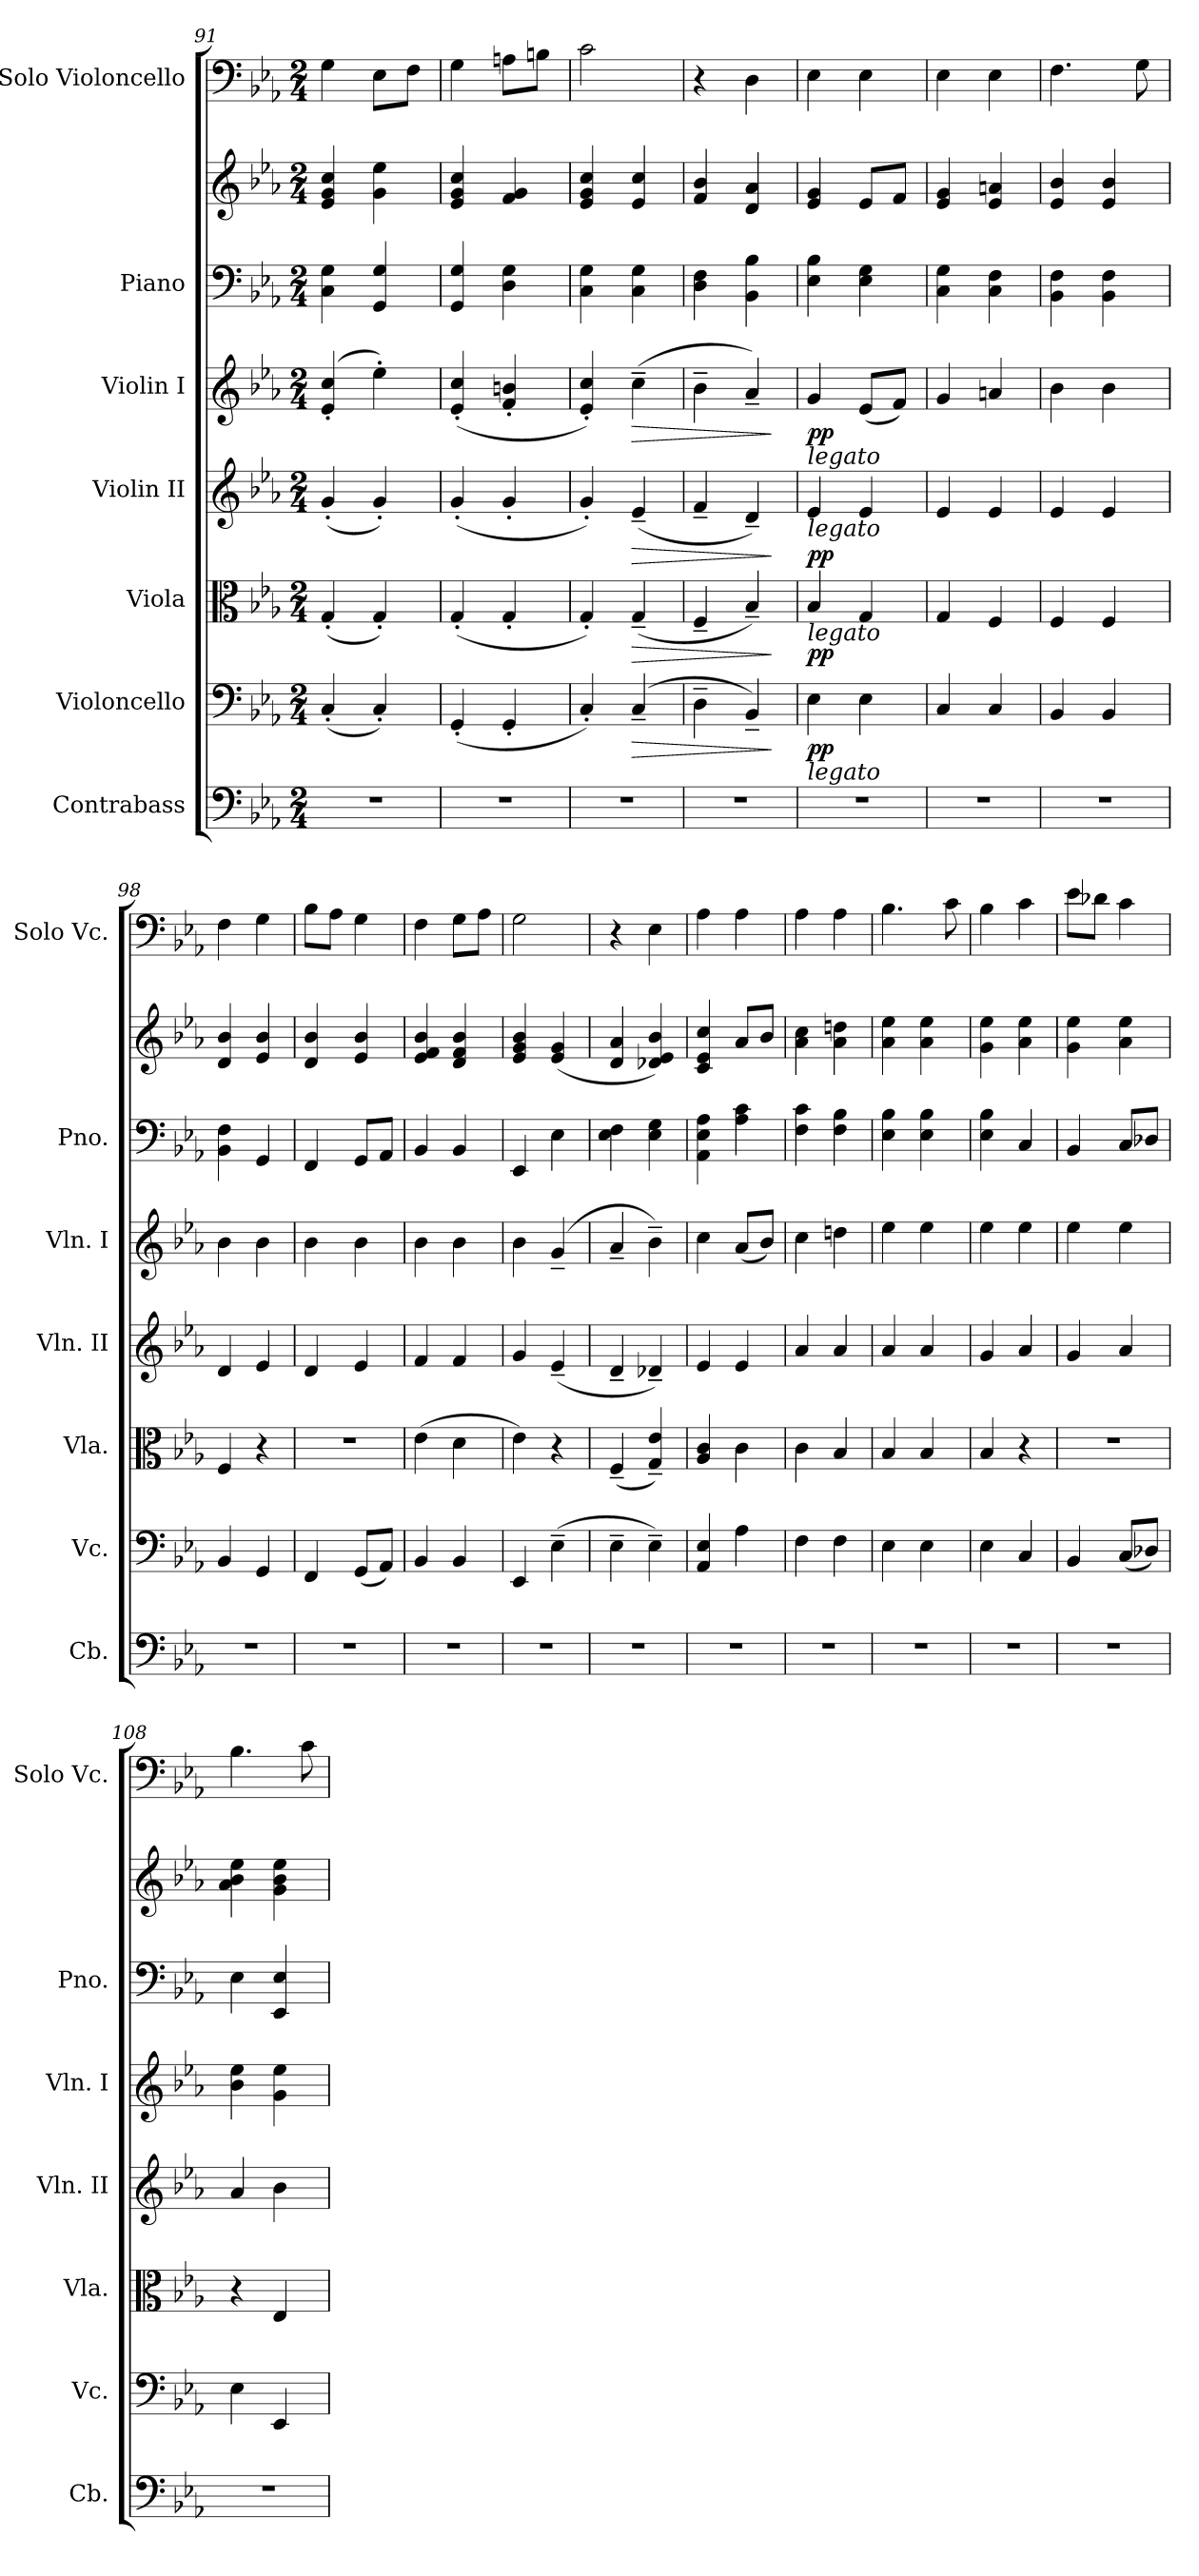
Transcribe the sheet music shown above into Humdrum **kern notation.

**kern	**kern	**dynam	**kern	**dynam	**kern	**dynam	**kern	**dynam	**kern	**kern	**dynam	**kern
*part7	*part6	*part6	*part5	*part5	*part4	*part4	*part3	*part3	*part2	*part2	*part2	*part1
*staff8	*staff7	*staff7	*staff6	*staff6	*staff5	*staff5	*staff4	*staff4	*staff3	*staff2	*staff2/3	*staff1
*I"Contrabass	*I"Violoncello	*	*I"Viola	*	*I"Violin II	*	*I"Violin I	*	*I"Piano	*	*	*I"Solo Violoncello
*I'Cb.	*I'Vc.	*	*I'Vla.	*	*I'Vln. II	*	*I'Vln. I	*	*I'Pno.	*	*	*I'Solo Vc.
*clefF4	*clefF4	*	*clefC3	*	*clefG2	*	*clefG2	*	*clefF4	*clefG2	*	*clefF4
*ITrd7c12	*	*	*	*	*	*	*	*	*	*	*	*
*k[b-e-a-]	*k[b-e-a-]	*	*k[b-e-a-]	*	*k[b-e-a-]	*	*k[b-e-a-]	*	*k[b-e-a-]	*k[b-e-a-]	*	*k[b-e-a-]
*M2/4	*M2/4	*	*M2/4	*	*M2/4	*	*M2/4	*	*M2/4	*M2/4	*	*M2/4
=91	=91	=91	=91	=91	=91	=91	=91	=91	=91	=91	=91	=91
2r	(<4C'/	.	(<4G'/	.	(<4g'/	.	(>4e-/' 4cc/'	.	4C\ 4G\	4e-/ 4g/ 4cc/	.	4G\
.	4C'/)	.	4G'/)	.	4g'/)	.	4ee-'\)	.	4GG/ 4G/	4g\ 4ee-\	.	8E-\L
.	.	.	.	.	.	.	.	.	.	.	.	8F\J
=92	=92	=92	=92	=92	=92	=92	=92	=92	=92	=92	=92	=92
2r	(<4GG'/	.	(<4G'/	.	(<4g'/	.	(<4e-/' 4cc/'	.	4GG/ 4G/	4e-/ 4g/ 4cc/	.	4G\
.	4GG'/	.	4G'/	.	4g'/	.	4f/' 4bn/'	.	4D\ 4G\	4f/ 4g/	.	8An\L
.	.	.	.	.	.	.	.	.	.	.	.	8Bn\J
=93	=93	=93	=93	=93	=93	=93	=93	=93	=93	=93	=93	=93
2r	4C'/)	.	4G'/)	.	4g'/)	.	4e-/' 4cc/')	.	4C\ 4G\	4e-/ 4g/ 4cc/	.	2c\
!	!	!LO:HP:b	!	!LO:HP:b	!	!LO:HP:b	!	!LO:HP:b	!	!	!	!
.	(<4C~/	>	(<4G~/	>	(<4e-~/	>	(>4cc~\	>	4C\ 4G\	4e-/ 4cc/	.	.
!!LO:LB:g=z
=94	=94	=94	=94	=94	=94	=94	=94	=94	=94	=94	=94	=94
2r	4D~\	.	4F~/	.	4f~/	.	4b-~\	.	4D\ 4F\	4f/ 4b-/	.	4r
.	4BB-~/)	.	4B-~/)	.	4d~/)	.	4a-~/)	.	4BB-\ 4B-\	4d/ 4a-/	.	4D\
.	.	]	.	]	.	]	.	]	.	.	.	.
=95	=95	=95	=95	=95	=95	=95	=95	=95	=95	=95	=95	=95
!	!	!	!	!	!	!	!LO:TX:b:i:t=legato	!	!	!	!	!
!	!	!	!	!	!LO:TX:b:i:t=legato	!	!	!	!	!	!	!
!	!	!	!LO:TX:b:i:t=legato	!	!	!	!	!	!	!	!	!
!	!LO:TX:b:i:t=legato	!	!	!	!	!	!	!	!	!	!	!
!	!	!LO:DY:b	!	!LO:DY:b	!	!LO:DY:b	!	!LO:DY:b	!	!	!LO:DY:b	!
!	!	!	!	!	!	!	!	!	!	!	!LO:DY:n=1:b	!
2r	4E-\	pp	4B-/	pp	4e-/	pp	4g/	pp	4E-\ 4B-\	4e-/ 4g/	pp other-dynamics	4E-\
.	4E-\	.	4G/	.	4e-/	.	(<8e-/L	.	4E-\ 4G\	8e-/L	.	4E-\
.	.	.	.	.	.	.	8f/J)	.	.	8f/J	.	.
=96	=96	=96	=96	=96	=96	=96	=96	=96	=96	=96	=96	=96
2r	4C/	.	4G/	.	4e-/	.	4g/	.	4C\ 4G\	4e-/ 4g/	.	4E-\
.	4C/	.	4F/	.	4e-/	.	4an/	.	4C\ 4F\	4e-/ 4an/	.	4E-\
=97	=97	=97	=97	=97	=97	=97	=97	=97	=97	=97	=97	=97
2r	4BB-/	.	4F/	.	4e-/	.	4b-\	.	4BB-\ 4F\	4e-/ 4b-/	.	4.F\
.	4BB-/	.	4F/	.	4e-/	.	4b-\	.	4BB-\ 4F\	4e-/ 4b-/	.	.
.	.	.	.	.	.	.	.	.	.	.	.	8G\
=98	=98	=98	=98	=98	=98	=98	=98	=98	=98	=98	=98	=98
2r	4BB-/	.	4F/	.	4d/	.	4b-\	.	4BB-\ 4F\	4d/ 4b-/	.	4F\
.	4GG/	.	4r	.	4e-/	.	4b-\	.	4GG/	4e-/ 4b-/	.	4G\
=99	=99	=99	=99	=99	=99	=99	=99	=99	=99	=99	=99	=99
2r	4FF/	.	2r	.	4d/	.	4b-\	.	4FF/	4d/ 4b-/	.	8B-\L
.	.	.	.	.	.	.	.	.	.	.	.	8A-\J
.	(<8GG/L	.	.	.	4e-/	.	4b-\	.	8GG/L	4e-/ 4b-/	.	4G\
.	8AA-/J)	.	.	.	.	.	.	.	8AA-/J	.	.	.
=100	=100	=100	=100	=100	=100	=100	=100	=100	=100	=100	=100	=100
2r	4BB-/	.	(>4e-\	.	4f/	.	4b-\	.	4BB-/	4e-/ 4f/ 4b-/	.	4F\
.	4BB-/	.	4d\	.	4f/	.	4b-\	.	4BB-/	4d/ 4f/ 4b-/	.	8G\L
.	.	.	.	.	.	.	.	.	.	.	.	8A-\J
=101	=101	=101	=101	=101	=101	=101	=101	=101	=101	=101	=101	=101
2r	4EE-/	.	4e-\)	.	4g/	.	4b-\	.	4EE-/	4e-/ 4g/ 4b-/	.	2G\
.	(>4E-~\	.	4r	.	(<4e-~/	.	(<4g~/	.	4E-\	(<4e-/ 4g/	.	.
=102	=102	=102	=102	=102	=102	=102	=102	=102	=102	=102	=102	=102
2r	4E-~\	.	(<4F~/	.	4d~/	.	4a-~/	.	4E-\ 4F\	4d/ 4a-/	.	4r
.	4E-~\)	.	4G/~ 4e-/~)	.	4d-X~/)	.	4b-~\)	.	4E-\ 4G\	4d-X/ 4e-/ 4b-/)	.	4E-\
=103	=103	=103	=103	=103	=103	=103	=103	=103	=103	=103	=103	=103
2r	4AA-/ 4E-/	.	4A-/ 4c/	.	4e-/	.	4cc\	.	4AA-\ 4E-\ 4A-\	4c/ 4e-/ 4cc/	.	4A-\
.	4A-\	.	4c\	.	4e-/	.	(<8a-/L	.	4A-\ 4c\	8a-/L	.	4A-\
.	.	.	.	.	.	.	8b-/J)	.	.	8b-/J	.	.
=104	=104	=104	=104	=104	=104	=104	=104	=104	=104	=104	=104	=104
2r	4F\	.	4c\	.	4a-/	.	4cc\	.	4F\ 4c\	4a-\ 4cc\	.	4A-\
.	4F\	.	4B-/	.	4a-/	.	4ddn\	.	4F\ 4B-\	4a-\ 4ddn\	.	4A-\
=105	=105	=105	=105	=105	=105	=105	=105	=105	=105	=105	=105	=105
2r	4E-\	.	4B-/	.	4a-/	.	4ee-\	.	4E-\ 4B-\	4a-\ 4ee-\	.	4.B-\
.	4E-\	.	4B-/	.	4a-/	.	4ee-\	.	4E-\ 4B-\	4a-\ 4ee-\	.	.
.	.	.	.	.	.	.	.	.	.	.	.	8c\
=106	=106	=106	=106	=106	=106	=106	=106	=106	=106	=106	=106	=106
2r	4E-\	.	4B-/	.	4g/	.	4ee-\	.	4E-\ 4B-\	4g\ 4ee-\	.	4B-\
.	4C/	.	4r	.	4a-/	.	4ee-\	.	4C/	4a-\ 4ee-\	.	4c\
=107	=107	=107	=107	=107	=107	=107	=107	=107	=107	=107	=107	=107
2r	4BB-/	.	2r	.	4g/	.	4ee-\	.	4BB-/	4g\ 4ee-\	.	8e-\L
.	.	.	.	.	.	.	.	.	.	.	.	8d-X\J
.	(<8C/L	.	.	.	4a-/	.	4ee-\	.	8C/L	4a-\ 4ee-\	.	4c\
.	8D-X/J)	.	.	.	.	.	.	.	8D-X/J	.	.	.
=108	=108	=108	=108	=108	=108	=108	=108	=108	=108	=108	=108	=108
2r	4E-\	.	4r	.	4a-/	.	4b-\ 4ee-\	.	4E-\	4a-\ 4b-\ 4ee-\	.	4.B-\
.	4EE-/	.	4E-/	.	4b-\	.	4g\ 4ee-\	.	4EE-/ 4E-/	4g\ 4b-\ 4ee-\	.	.
.	.	.	.	.	.	.	.	.	.	.	.	8c\
=	=	=	=	=	=	=	=	=	=	=	=	=
*-	*-	*-	*-	*-	*-	*-	*-	*-	*-	*-	*-	*-
